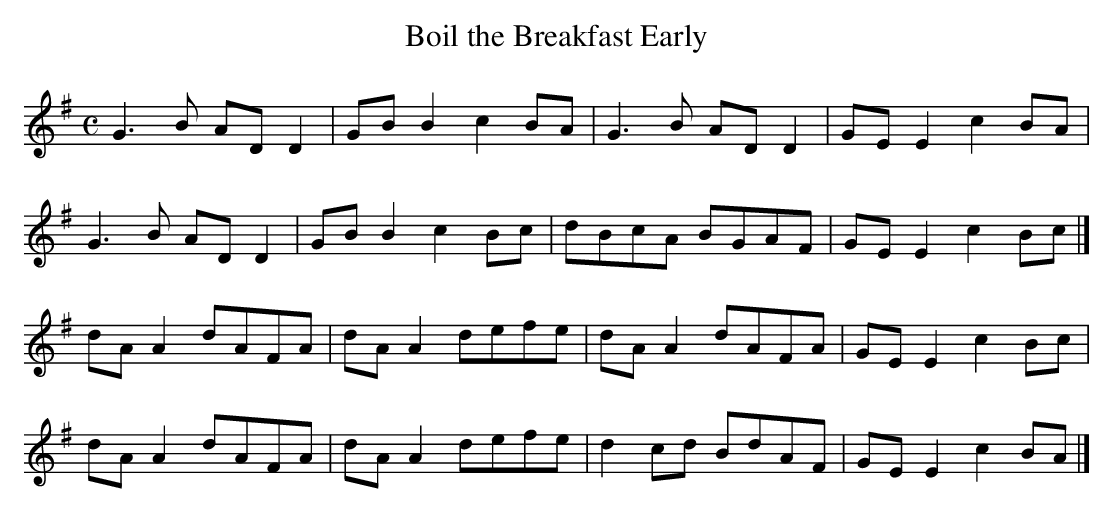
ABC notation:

X:1
T:Boil the Breakfast Early
M:C
L:1/8
K:G Major
G3B ADD2|GBB2 c2BA|G3B ADD2|GEE2 c2BA|!
G3B ADD2|GBB2 c2Bc|dBcA BGAF|GEE2 c2Bc|]!
dAA2 dAFA|dAA2 defe|dAA2 dAFA|GEE2 c2Bc|!
dAA2 dAFA|dAA2 defe|d2cd BdAF|GEE2 c2BA|]!
